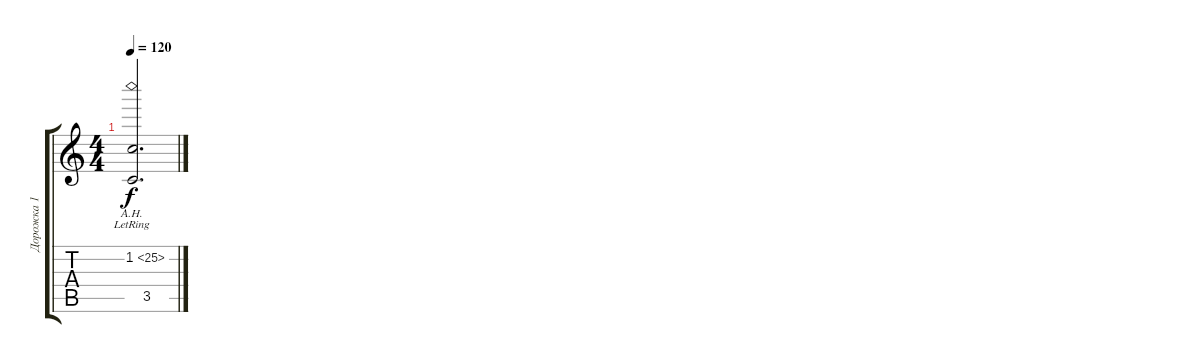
\track ("Дорожка 1" "Дорожка 1") {instrument acousticguitarnylon}
\staff {score tabs}
\tuning (E4 B3 G3 D3 A2 E2) {hide}
\ts (4 4)
\tempo 120
\clef g2
\ks c
(1.2{ah 24 lr} 3.5{lr}).2{d dy f}
